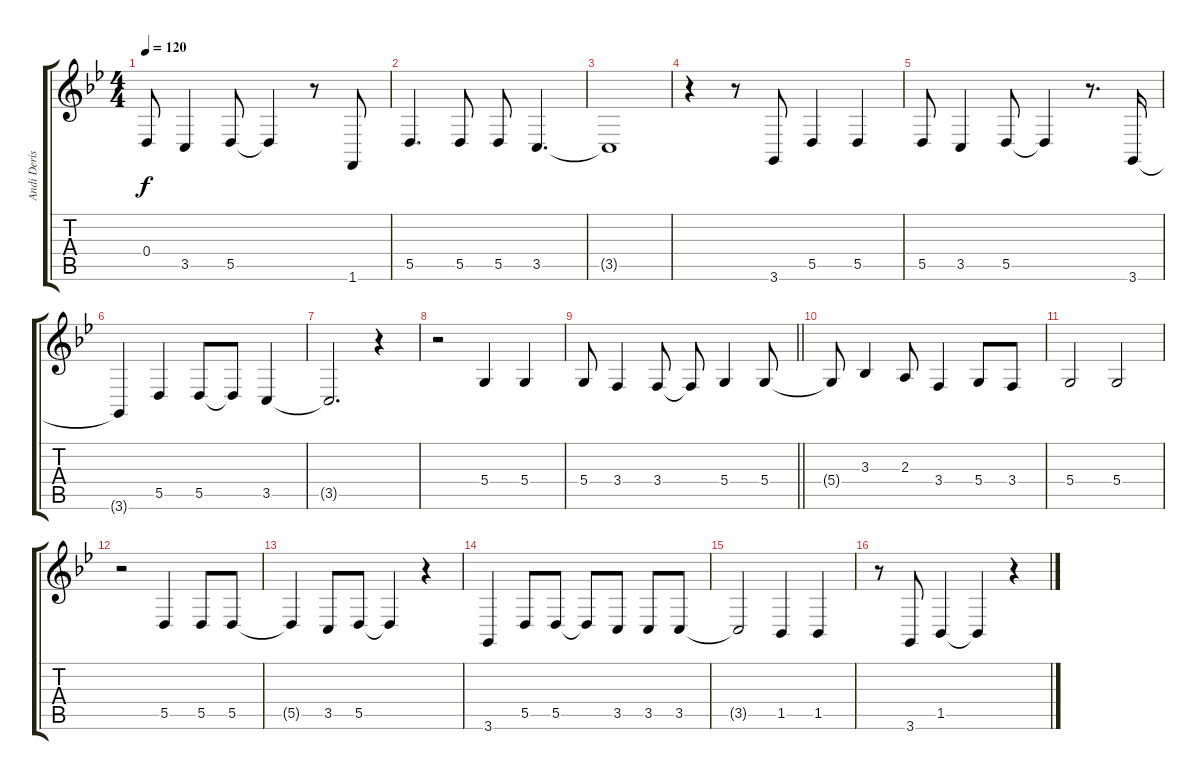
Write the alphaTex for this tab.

\track ("Andi Deris" "Andi Deris") {instrument lead1square}
\staff {score tabs}
\tuning (E4 B3 G3 D3 A2 E2) {hide}
\ts (4 4)
\tempo 120
\clef g2
\ks gminor
0.4.8{dy f} 3.5.4 5.5.8 5.5{t}.4 r.8 1.6.8 |
5.5.4{d} 5.5.8 5.5.8 3.5.4{d} |
3.5{t}.1 |
r.4 r.8 3.6.8 5.5.4 5.5.4 |
5.5.8 3.5.4 5.5.8 5.5{t}.4 r.8{d} 3.6.16 |
3.6{t}.4 5.5.4 5.5.8 5.5{t}.8 3.5.4 |
3.5{t}.2{d} r.4 |
r.2 5.4.4 5.4.4 |
\barLineRight lightlight
5.4.8 3.4.4 3.4.8 3.4{t}.8 5.4.4 5.4.8 |
5.4{t}.8 3.3.4 2.3.8 3.4.4 5.4.8 3.4.8 |
5.4.2 5.4.2 |
r.2 5.5.4 5.5.8 5.5.8 |
5.5{t}.4 3.5.8 5.5.8 5.5{t}.4 r.4 |
3.6.4 5.5.8 5.5.8 5.5{t}.8 3.5.8 3.5.8 3.5.8 |
3.5{t}.2 1.5.4 1.5.4 |
r.8 3.6.8 1.5.4 1.5{t}.4 r.4
